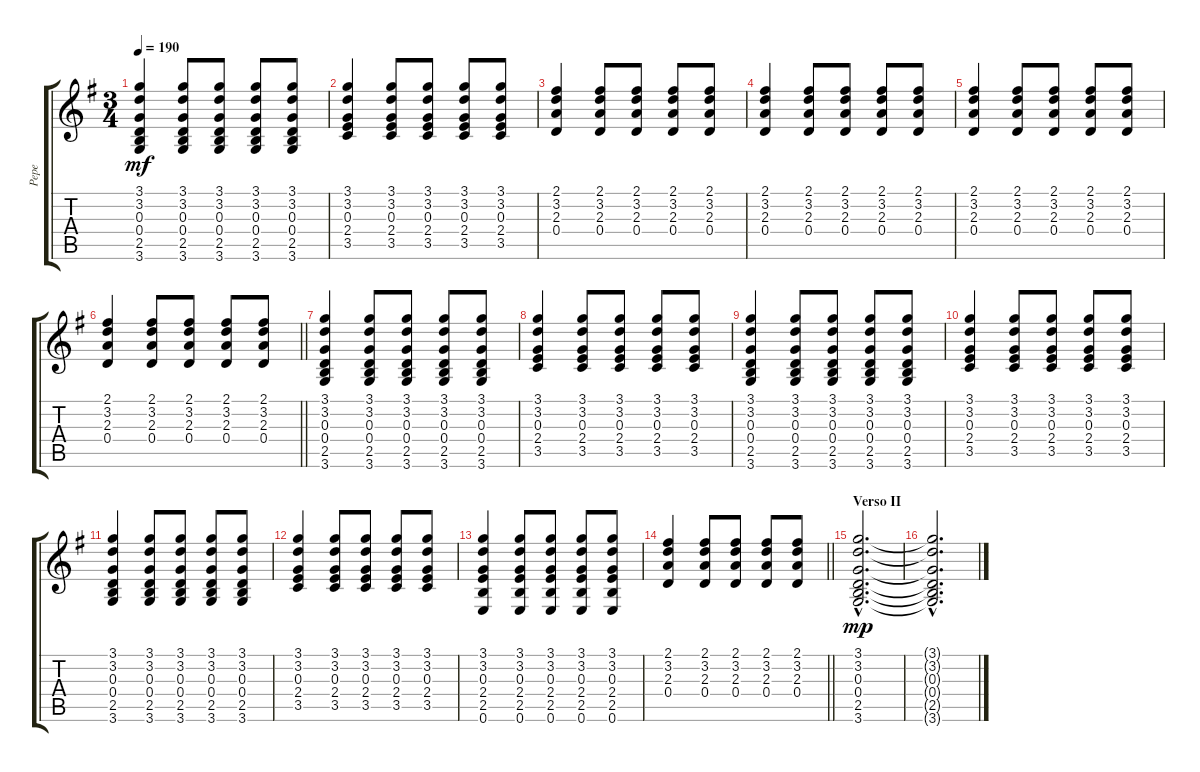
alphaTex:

\track ("Pepe" "Pepe") {instrument acousticguitarsteel}
\staff {score tabs}
\tuning (E4 B3 G3 D3 A2 E2) {hide}
\ts (3 4)
\tempo 190
\clef g2
\ks g
(3.1 3.2 0.3 0.4 2.5 3.6).4{dy mf} (3.1 3.2 0.3 0.4 2.5 3.6).8 (3.1 3.2 0.3 0.4 2.5 3.6).8 (3.1 3.2 0.3 0.4 2.5 3.6).8 (3.1 3.2 0.3 0.4 2.5 3.6).8 |
(3.1 3.2 0.3 2.4 3.5).4 (3.1 3.2 0.3 2.4 3.5).8 (3.1 3.2 0.3 2.4 3.5).8 (3.1 3.2 0.3 2.4 3.5).8 (3.1 3.2 0.3 2.4 3.5).8 |
(2.1 3.2 2.3 0.4).4 (2.1 3.2 2.3 0.4).8 (2.1 3.2 2.3 0.4).8 (2.1 3.2 2.3 0.4).8 (2.1 3.2 2.3 0.4).8 |
(2.1 3.2 2.3 0.4).4 (2.1 3.2 2.3 0.4).8 (2.1 3.2 2.3 0.4).8 (2.1 3.2 2.3 0.4).8 (2.1 3.2 2.3 0.4).8 |
(2.1 3.2 2.3 0.4).4 (2.1 3.2 2.3 0.4).8 (2.1 3.2 2.3 0.4).8 (2.1 3.2 2.3 0.4).8 (2.1 3.2 2.3 0.4).8 |
\barLineRight lightlight
(2.1 3.2 2.3 0.4).4 (2.1 3.2 2.3 0.4).8 (2.1 3.2 2.3 0.4).8 (2.1 3.2 2.3 0.4).8 (2.1 3.2 2.3 0.4).8 |
(3.1 3.2 0.3 0.4 2.5 3.6).4{volume 10 instrument acousticguitarsteel} (3.1 3.2 0.3 0.4 2.5 3.6).8 (3.1 3.2 0.3 0.4 2.5 3.6).8 (3.1 3.2 0.3 0.4 2.5 3.6).8 (3.1 3.2 0.3 0.4 2.5 3.6).8 |
(3.1 3.2 0.3 2.4 3.5).4 (3.1 3.2 0.3 2.4 3.5).8 (3.1 3.2 0.3 2.4 3.5).8 (3.1 3.2 0.3 2.4 3.5).8 (3.1 3.2 0.3 2.4 3.5).8 |
(3.1 3.2 0.3 0.4 2.5 3.6).4 (3.1 3.2 0.3 0.4 2.5 3.6).8 (3.1 3.2 0.3 0.4 2.5 3.6).8 (3.1 3.2 0.3 0.4 2.5 3.6).8 (3.1 3.2 0.3 0.4 2.5 3.6).8 |
(3.1 3.2 0.3 2.4 3.5).4 (3.1 3.2 0.3 2.4 3.5).8 (3.1 3.2 0.3 2.4 3.5).8 (3.1 3.2 0.3 2.4 3.5).8 (3.1 3.2 0.3 2.4 3.5).8 |
(3.1 3.2 0.3 0.4 2.5 3.6).4 (3.1 3.2 0.3 0.4 2.5 3.6).8 (3.1 3.2 0.3 0.4 2.5 3.6).8 (3.1 3.2 0.3 0.4 2.5 3.6).8 (3.1 3.2 0.3 0.4 2.5 3.6).8 |
(3.1 3.2 0.3 2.4 3.5).4 (3.1 3.2 0.3 2.4 3.5).8 (3.1 3.2 0.3 2.4 3.5).8 (3.1 3.2 0.3 2.4 3.5).8 (3.1 3.2 0.3 2.4 3.5).8 |
(3.1 3.2 0.3 2.4 2.5 0.6).4 (3.1 3.2 0.3 2.4 2.5 0.6).8 (3.1 3.2 0.3 2.4 2.5 0.6).8 (3.1 3.2 0.3 2.4 2.5 0.6).8 (3.1 3.2 0.3 2.4 2.5 0.6).8 |
\barLineRight lightlight
(2.1 3.2 2.3 0.4).4 (2.1 3.2 2.3 0.4).8 (2.1 3.2 2.3 0.4).8 (2.1 3.2 2.3 0.4).8 (2.1 3.2 2.3 0.4).8 |
\section ("" "Verso II")
(3.1{hac} 3.2{hac} 0.3{hac} 0.4{hac} 2.5{hac} 3.6{hac}).2{d dy mp} |
(3.1{hac t} 3.2{hac t} 0.3{hac t} 0.4{hac t} 2.5{hac t} 3.6{hac t}).2{d}
